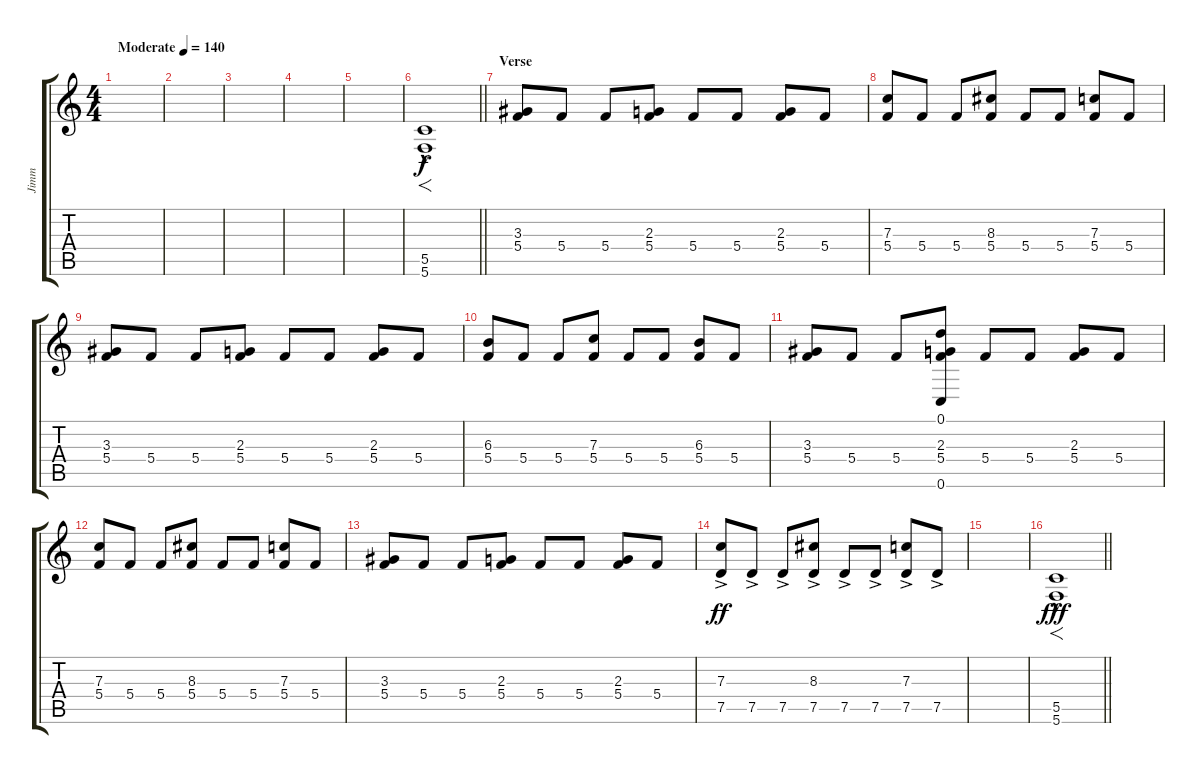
\track ("Jimm" "Jimm") {instrument overdrivenguitar}
\staff {score tabs}
\tuning (D4 A3 F3 C3 G2 C2) {hide}
\ts (4 4)
\tempo (140 "Moderate")
\clef g2
\ks c
|
|
|
|
|
\barLineRight lightlight
(5.5 5.6{hac}).1{f instrument distortionguitar} |
\section ("" "Verse")
(3.3 5.4).8{dy f} 5.4.8 5.4.8 (2.3 5.4).8 5.4.8 5.4.8 (2.3 5.4).8 5.4.8 |
(7.3 5.4).8 5.4.8 5.4.8 (8.3 5.4).8 5.4.8 5.4.8 (7.3 5.4).8 5.4.8 |
(3.3 5.4).8 5.4.8 5.4.8 (2.3 5.4).8 5.4.8 5.4.8 (2.3 5.4).8 5.4.8 |
(6.3 5.4).8 5.4.8 5.4.8 (7.3 5.4).8 5.4.8 5.4.8 (6.3 5.4).8 5.4.8 |
(3.3 5.4).8 5.4.8 5.4.8 (0.1 2.3 5.4 0.6).8 5.4.8 5.4.8 (2.3 5.4).8 5.4.8 |
(7.3 5.4).8 5.4.8 5.4.8 (8.3 5.4).8 5.4.8 5.4.8 (7.3 5.4).8 5.4.8 |
(3.3 5.4).8 5.4.8 5.4.8 (2.3 5.4).8 5.4.8 5.4.8 (2.3 5.4).8 5.4.8 |
(7.3 7.5{ac}).8{dy ff} 7.5{ac}.8 7.5{ac}.8 (8.3 7.5{ac}).8 7.5{ac}.8 7.5{ac}.8 (7.3 7.5{ac}).8 7.5{ac}.8 |
|
\barLineRight lightlight
(5.5 5.6{hac}).1{f dy fff}
